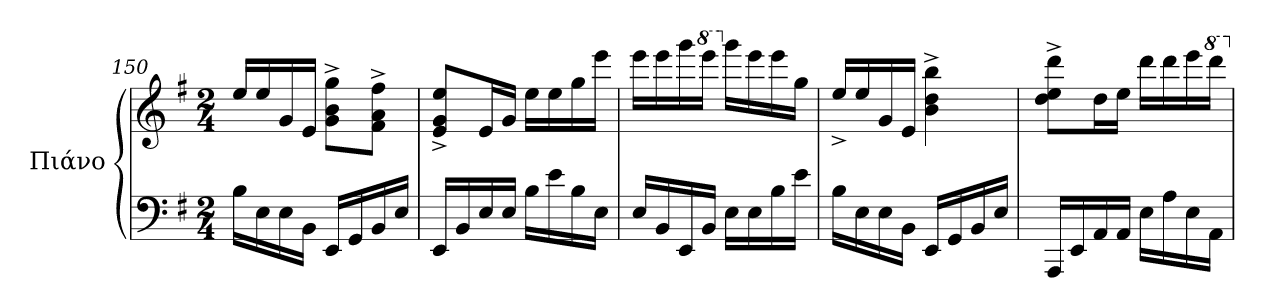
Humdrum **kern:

**kern	**kern
*part1	*part1
*staff2	*staff1
*I"Πιάνο	*
*clefF4	*clefG2
*k[f#]	*k[f#]
*M2/4	*M2/4
=150	=150
16B\LL	16ee/LL
16E\	16ee/
16E\	16g/
16BB\JJ	16e/JJ
16EE/LL	8g\^ 8b\^ 8gg\^L
16GG/	.
16BB/	8f#\^ 8a\^ 8ff#\^J
16E/JJ	.
=151	=151
16EE/LL	8e/^ 8g/^ 8ee/^L
16BB/	.
16E/	16e/L
16E/JJ	16g/JJ
16B\LL	16ee\LL
16e\	16ee\
16B\	16gg\
16E\JJ	16eee\JJ
=152	=152
16E/LL	16eee\LL
16BB/	16eee\
16EE/	16ggg\
*	*8va
16BB/JJ	16eeee\JJ
*	*X8va
16E\LL	16ggg\LL
16E\	16eee\
16B\	16eee\
16e\JJ	16gg\JJ
!!LO:PB:g=z
=153	=153
16B\LL	16ee^/LL
16E\	16ee/
16E\	16g/
16BB\JJ	16e/JJ
16EE/LL	4b\^ 4dd\^ 4bb\^
16GG/	.
16BB/	.
16E/JJ	.
=154	=154
16AAA/LL	8dd\^ 8ee\^ 8ddd\^L
16EE/	.
16AA/	16dd\L
16AA/JJ	16ee\JJ
16E\LL	16ddd\LL
16A\	16ddd\
16E\	16eee\
*	*8va
16AA\JJ	16dddd\JJ
*	*X8va
=	=
*-	*-
